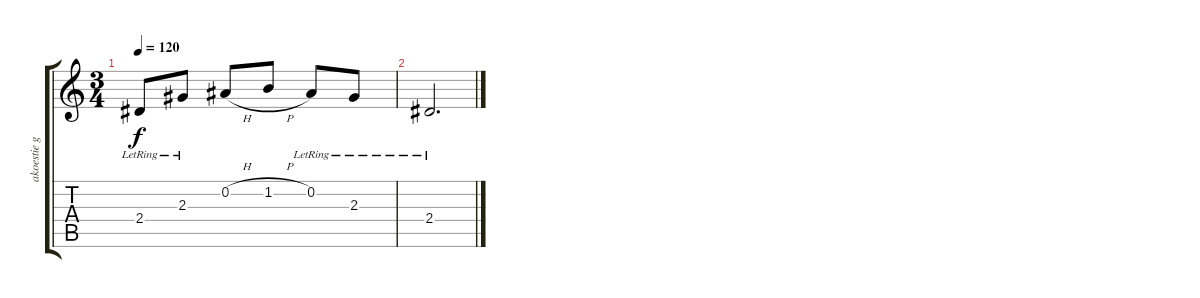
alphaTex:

\track ("akoestie guitar" "akoestie g") {instrument acousticguitarsteel}
\staff {score tabs}
\tuning (Eb4 Bb3 Gb3 Db3 Ab2 Eb2) {hide}
\ts (3 4)
\tempo 120
\clef g2
\ks c
2.4{lr}.8{dy f} 2.3{lr}.8 0.2{h}.8 1.2{h}.8 0.2{lr}.8 2.3{lr}.8 |
2.4{lr}.2{d}
